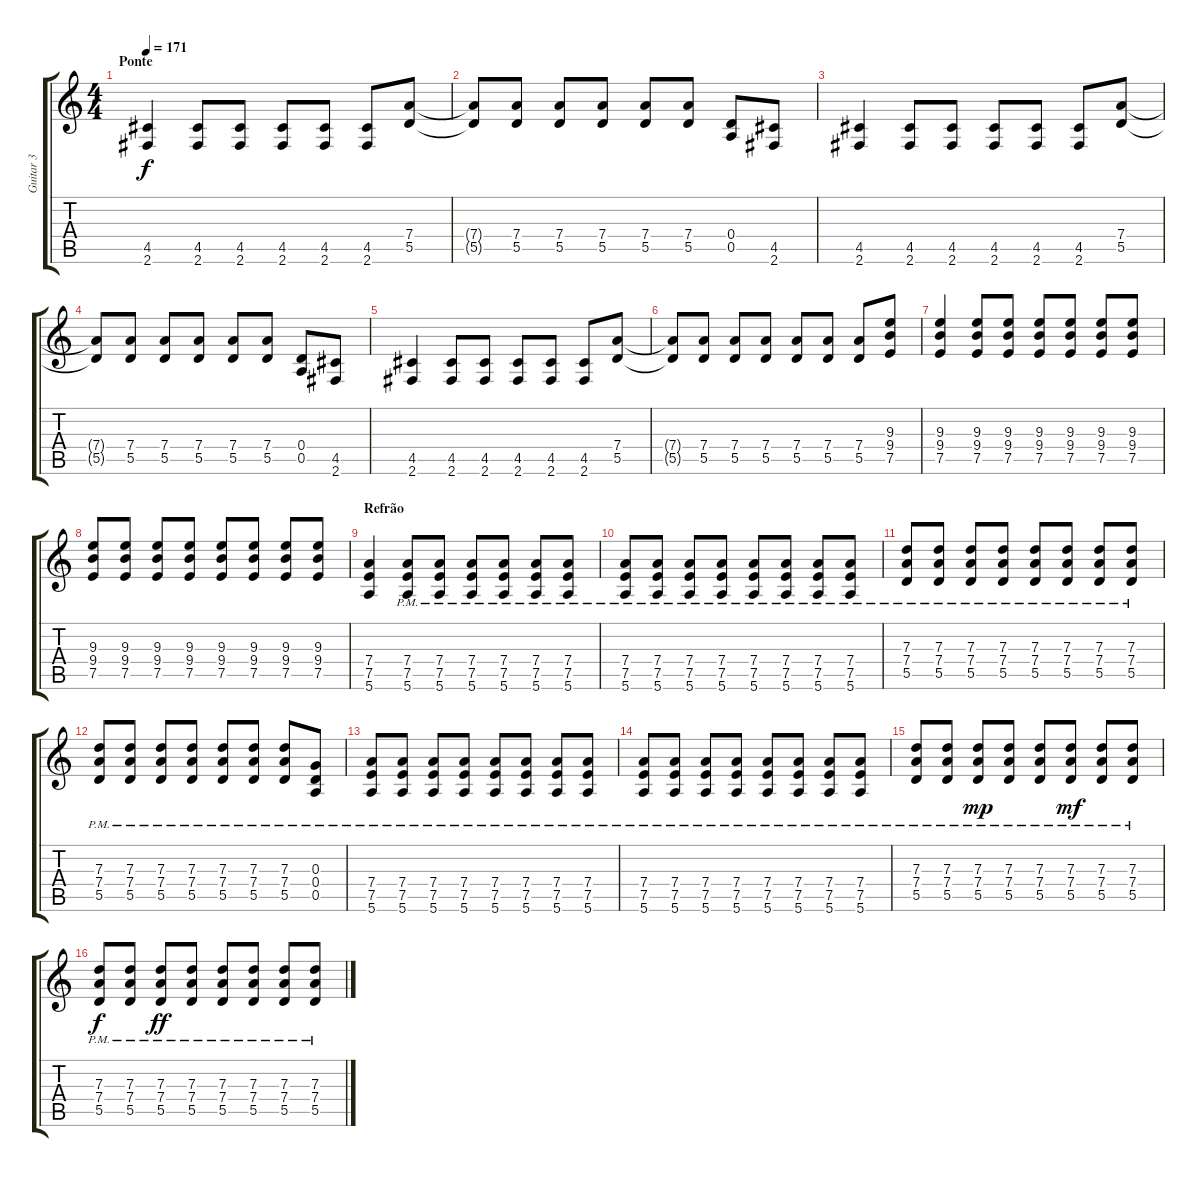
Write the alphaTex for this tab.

\track ("Guitar 3" "Guitar 3") {instrument overdrivenguitar}
\staff {score tabs}
\tuning (E4 B3 G3 D3 A2 E2) {hide}
\ts (4 4)
\section ("" "Ponte")
\tempo 171
\clef g2
\ks c
(4.5 2.6).4{dy f} (4.5 2.6).8 (4.5 2.6).8 (4.5 2.6).8 (4.5 2.6).8 (4.5 2.6).8 (7.4 5.5).8 |
(7.4{t} 5.5{t}).8 (7.4 5.5).8 (7.4 5.5).8 (7.4 5.5).8 (7.4 5.5).8 (7.4 5.5).8 (0.4 0.5).8 (4.5 2.6).8 |
(4.5 2.6).4 (4.5 2.6).8 (4.5 2.6).8 (4.5 2.6).8 (4.5 2.6).8 (4.5 2.6).8 (7.4 5.5).8 |
(7.4{t} 5.5{t}).8 (7.4 5.5).8 (7.4 5.5).8 (7.4 5.5).8 (7.4 5.5).8 (7.4 5.5).8 (0.4 0.5).8 (4.5 2.6).8 |
(4.5 2.6).4 (4.5 2.6).8 (4.5 2.6).8 (4.5 2.6).8 (4.5 2.6).8 (4.5 2.6).8 (7.4 5.5).8 |
(7.4{t} 5.5{t}).8 (7.4 5.5).8 (7.4 5.5).8 (7.4 5.5).8 (7.4 5.5).8 (7.4 5.5).8 (7.4 5.5).8 (9.3 9.4 7.5).8 |
(9.3 9.4 7.5).4 (9.3 9.4 7.5).8 (9.3 9.4 7.5).8 (9.3 9.4 7.5).8 (9.3 9.4 7.5).8 (9.3 9.4 7.5).8 (9.3 9.4 7.5).8 |
(9.3 9.4 7.5).8 (9.3 9.4 7.5).8 (9.3 9.4 7.5).8 (9.3 9.4 7.5).8 (9.3 9.4 7.5).8 (9.3 9.4 7.5).8 (9.3 9.4 7.5).8 (9.3 9.4 7.5).8 |
\section ("" "Refrão")
(7.4 7.5 5.6).4 (7.4{pm} 7.5{pm} 5.6{pm}).8 (7.4{pm} 7.5{pm} 5.6{pm}).8 (7.4{pm} 7.5{pm} 5.6{pm}).8 (7.4{pm} 7.5{pm} 5.6{pm}).8 (7.4{pm} 7.5{pm} 5.6{pm}).8 (7.4{pm} 7.5{pm} 5.6{pm}).8 |
(7.4{pm} 7.5{pm} 5.6{pm}).8 (7.4{pm} 7.5{pm} 5.6{pm}).8 (7.4{pm} 7.5{pm} 5.6{pm}).8 (7.4{pm} 7.5{pm} 5.6{pm}).8 (7.4{pm} 7.5{pm} 5.6{pm}).8 (7.4{pm} 7.5{pm} 5.6{pm}).8 (7.4{pm} 7.5{pm} 5.6{pm}).8 (7.4{pm} 7.5{pm} 5.6{pm}).8 |
(7.3{pm} 7.4{pm} 5.5{pm}).8 (7.3{pm} 7.4{pm} 5.5{pm}).8 (7.3{pm} 7.4{pm} 5.5{pm}).8 (7.3{pm} 7.4{pm} 5.5{pm}).8 (7.3{pm} 7.4{pm} 5.5{pm}).8 (7.3{pm} 7.4{pm} 5.5{pm}).8 (7.3{pm} 7.4{pm} 5.5{pm}).8 (7.3{pm} 7.4{pm} 5.5{pm}).8 |
(7.3{pm} 7.4{pm} 5.5{pm}).8 (7.3{pm} 7.4{pm} 5.5{pm}).8 (7.3{pm} 7.4{pm} 5.5{pm}).8 (7.3{pm} 7.4{pm} 5.5{pm}).8 (7.3{pm} 7.4{pm} 5.5{pm}).8 (7.3{pm} 7.4{pm} 5.5{pm}).8 (7.3{pm} 7.4{pm} 5.5{pm}).8 (0.3{pm} 0.4{pm} 0.5{pm}).8 |
(7.4{pm} 7.5{pm} 5.6{pm}).8 (7.4{pm} 7.5{pm} 5.6{pm}).8 (7.4{pm} 7.5{pm} 5.6{pm}).8 (7.4{pm} 7.5{pm} 5.6{pm}).8 (7.4{pm} 7.5{pm} 5.6{pm}).8 (7.4{pm} 7.5{pm} 5.6{pm}).8 (7.4{pm} 7.5{pm} 5.6{pm}).8 (7.4{pm} 7.5{pm} 5.6{pm}).8 |
(7.4{pm} 7.5{pm} 5.6{pm}).8 (7.4{pm} 7.5{pm} 5.6{pm}).8 (7.4{pm} 7.5{pm} 5.6{pm}).8 (7.4{pm} 7.5{pm} 5.6{pm}).8 (7.4{pm} 7.5{pm} 5.6{pm}).8 (7.4{pm} 7.5{pm} 5.6{pm}).8 (7.4{pm} 7.5{pm} 5.6{pm}).8 (7.4{pm} 7.5{pm} 5.6{pm}).8 |
(7.3{pm} 7.4{pm} 5.5{pm}).8 (7.3{pm} 7.4{pm} 5.5{pm}).8 (7.3{pm} 7.4{pm} 5.5{pm}).8{dy mp} (7.3{pm} 7.4{pm} 5.5{pm}).8 (7.3{pm} 7.4{pm} 5.5{pm}).8 (7.3{pm} 7.4{pm} 5.5{pm}).8{dy mf} (7.3{pm} 7.4{pm} 5.5{pm}).8 (7.3{pm} 7.4{pm} 5.5{pm}).8 |
(7.3{pm} 7.4{pm} 5.5{pm}).8{dy f} (7.3{pm} 7.4{pm} 5.5{pm}).8 (7.3{pm} 7.4{pm} 5.5{pm}).8{dy ff} (7.3{pm} 7.4{pm} 5.5{pm}).8 (7.3{pm} 7.4{pm} 5.5{pm}).8 (7.3{pm} 7.4{pm} 5.5{pm}).8 (7.3{pm} 7.4{pm} 5.5{pm}).8 (7.3{pm} 7.4{pm} 5.5{pm}).8
